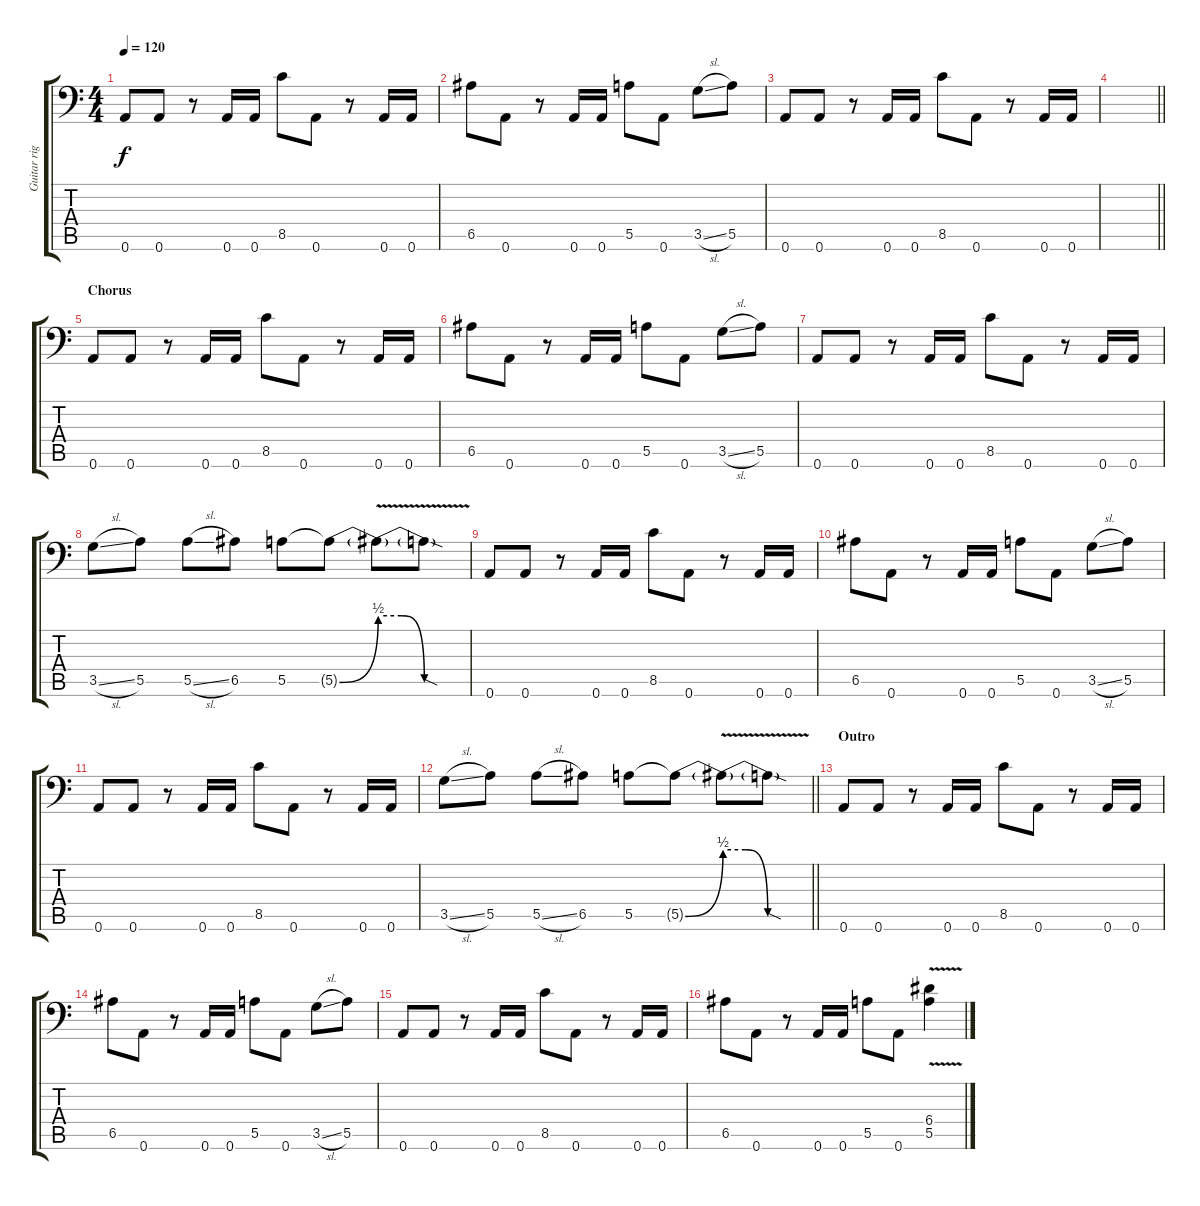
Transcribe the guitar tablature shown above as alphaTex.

\track ("Guitar right" "Guitar rig") {instrument distortionguitar}
\staff {score tabs}
\tuning (B3 Gb3 D3 A2 E2 A1) {hide}
\ts (4 4)
\tempo 120
\clef f4
\ks c
0.6.8{dy f} 0.6.8 r.8 0.6.16 0.6.16 8.5.8 0.6.8 r.8 0.6.16 0.6.16 |
6.5.8 0.6.8 r.8 0.6.16 0.6.16 5.5.8 0.6.8 3.5{sl}.8 5.5.8 |
0.6.8 0.6.8 r.8 0.6.16 0.6.16 8.5.8 0.6.8 r.8 0.6.16 0.6.16 |
\barLineRight lightlight
|
\section ("" "Chorus")
0.6.8 0.6.8 r.8 0.6.16 0.6.16 8.5.8 0.6.8 r.8 0.6.16 0.6.16 |
6.5.8 0.6.8 r.8 0.6.16 0.6.16 5.5.8 0.6.8 3.5{sl}.8 5.5.8 |
0.6.8 0.6.8 r.8 0.6.16 0.6.16 8.5.8 0.6.8 r.8 0.6.16 0.6.16 |
3.5{sl}.8 5.5.8 5.5{sl}.8 6.5.8 5.5.8 5.5{be (bend 0 0 60 2) t}.8 5.5{be (custom 0 2 15 2 30 0 60 0) v t}.8 5.5{sod t}.8 |
0.6.8 0.6.8 r.8 0.6.16 0.6.16 8.5.8 0.6.8 r.8 0.6.16 0.6.16 |
6.5.8 0.6.8 r.8 0.6.16 0.6.16 5.5.8 0.6.8 3.5{sl}.8 5.5.8 |
0.6.8 0.6.8 r.8 0.6.16 0.6.16 8.5.8 0.6.8 r.8 0.6.16 0.6.16 |
\barLineRight lightlight
3.5{sl}.8 5.5.8 5.5{sl}.8 6.5.8 5.5.8 5.5{be (bend 0 0 60 2) t}.8 5.5{be (custom 0 2 15 2 30 0 60 0) v t}.8 5.5{sod t}.8 |
\section ("" "Outro")
0.6.8 0.6.8 r.8 0.6.16 0.6.16 8.5.8 0.6.8 r.8 0.6.16 0.6.16 |
6.5.8 0.6.8 r.8 0.6.16 0.6.16 5.5.8 0.6.8 3.5{sl}.8 5.5.8 |
0.6.8 0.6.8 r.8 0.6.16 0.6.16 8.5.8 0.6.8 r.8 0.6.16 0.6.16 |
6.5.8 0.6.8 r.8 0.6.16 0.6.16 5.5.8 0.6.8 (6.4{v} 5.5{v}).4
